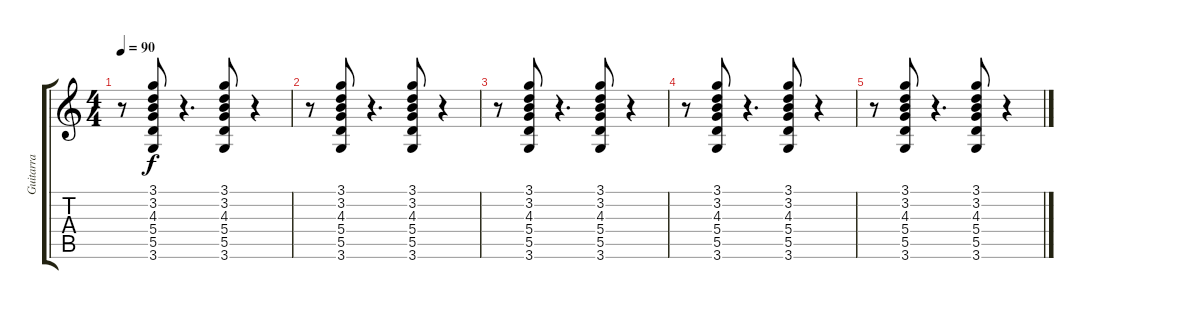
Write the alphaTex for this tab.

\track ("Guitarra" "Guitarra") {instrument electricguitarclean}
\staff {score tabs}
\tuning (E4 B3 G3 D3 A2 E2) {hide}
\ts (4 4)
\tempo 90
\clef g2
\ks c
r.8{dy f} (3.1 3.2 4.3 5.4 5.5 3.6).8 r.4{d} (3.1 3.2 4.3 5.4 5.5 3.6).8 r.4 |
r.8{volume 0} (3.1 3.2 4.3 5.4 5.5 3.6).8 r.4{d} (3.1 3.2 4.3 5.4 5.5 3.6).8 r.4 |
r.8 (3.1 3.2 4.3 5.4 5.5 3.6).8 r.4{d} (3.1 3.2 4.3 5.4 5.5 3.6).8 r.4 |
r.8 (3.1 3.2 4.3 5.4 5.5 3.6).8 r.4{d} (3.1 3.2 4.3 5.4 5.5 3.6).8 r.4 |
r.8 (3.1 3.2 4.3 5.4 5.5 3.6).8 r.4{d} (3.1 3.2 4.3 5.4 5.5 3.6).8 r.4
